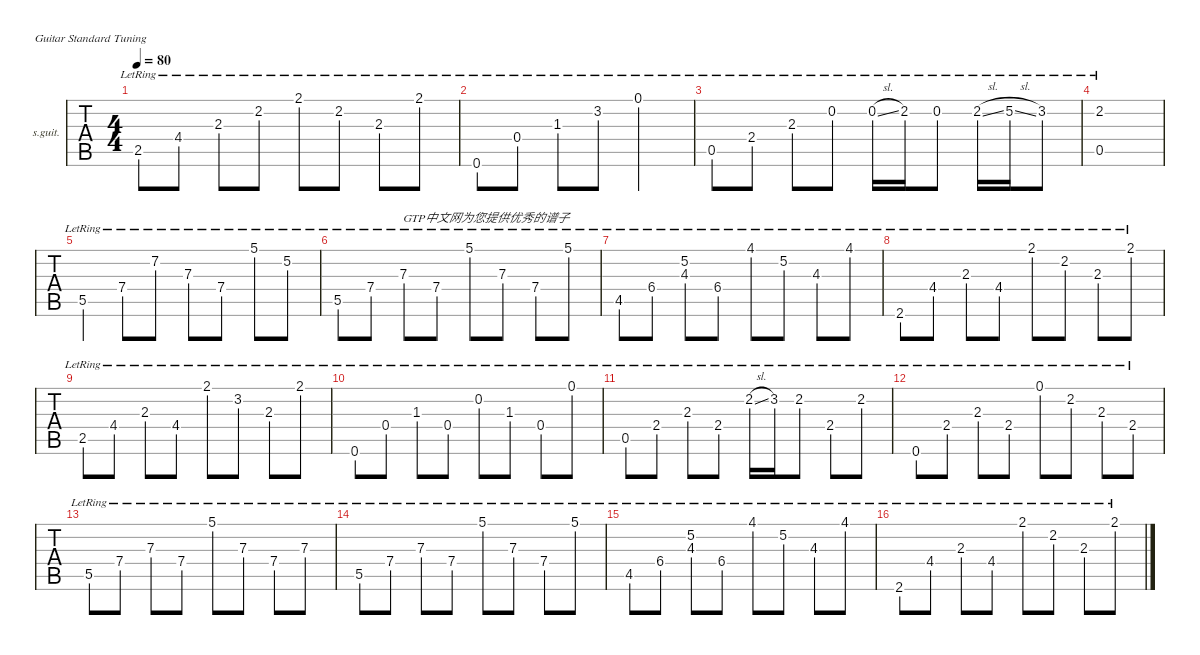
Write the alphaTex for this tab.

\defaultSystemsLayout 4
\hideDynamics
\bracketExtendMode groupsimilarinstruments
\firstSystemTrackNameOrientation horizontal
\otherSystemsTrackNameOrientation horizontal
\chordDiagramsInScore
\track ("guitar" "s.guit.") {instrument acousticguitarsteel}
\staff {tabs}
\tuning (E4 B3 G3 D3 A2 E2)
\ts (4 4)
\tempo 80
\clef g2
\ks c
2.5{lr}.8{dy f} 4.4{lr}.8 2.3{lr}.8 2.2{lr}.8 2.1{lr}.8 2.2{lr}.8 2.3{lr}.8 2.1{lr}.8 |
0.6{lr}.8 0.4{lr}.8 1.3{lr}.8 3.2{lr}.8 0.1{lr}.2 |
0.5{lr}.8 2.4{lr}.8 2.3{lr}.8 0.2{lr}.8 0.2{sl lr}.16 2.2{lr}.16 0.2{lr}.8 2.2{sl lr}.16 5.2{sl lr}.16 3.2{lr}.8 |
(2.2{lr} 0.5{lr}).1 |
5.5{lr}.4 7.4{lr}.8 7.2{lr}.8 7.3{lr}.8 7.4{lr}.8 5.1{lr}.8 5.2{lr}.8 |
5.5{lr}.8 7.4{lr}.8 7.3{lr}.8{txt "GTP中文网为您提供优秀的谱子"} 7.4{lr}.8 5.1{lr}.8 7.3{lr}.8 7.4{lr}.8 5.1{lr}.8 |
4.5{lr}.8 6.4{lr}.8 (5.2{lr} 4.3{lr}).8 6.4{lr}.8 4.1{lr}.8 5.2{lr}.8 4.3{lr}.8 4.1{lr}.8 |
2.6{lr}.8 4.4{lr}.8 2.3{lr}.8 4.4{lr}.8 2.1{lr}.8 2.2{lr}.8 2.3{lr}.8 2.1{lr}.8 |
2.5{lr}.8 4.4{lr}.8 2.3{lr}.8 4.4{lr}.8 2.1{lr}.8 3.2{lr}.8 2.3{lr}.8 2.1{lr}.8 |
0.6{lr}.8 0.4{lr}.8 1.3{lr}.8 0.4{lr}.8 0.2{lr}.8 1.3{lr}.8 0.4{lr}.8 0.1{lr}.8 |
0.5{lr}.8 2.4{lr}.8 2.3{lr}.8 2.4{lr}.8 2.2{sl lr}.16 3.2{lr}.16 2.2{lr}.8 2.4{lr}.8 2.2{lr}.8 |
0.6{lr}.8 2.4{lr}.8 2.3{lr}.8 2.4{lr}.8 0.1{lr}.8 2.2{lr}.8 2.3{lr}.8 2.4{lr}.8 |
5.5{lr}.8 7.4{lr}.8 7.3{lr}.8 7.4{lr}.8 5.1{lr}.8 7.3{lr}.8 7.4{lr}.8 7.3{lr}.8 |
5.5{lr}.8 7.4{lr}.8 7.3{lr}.8 7.4{lr}.8 5.1{lr}.8 7.3{lr}.8 7.4{lr}.8 5.1{lr}.8 |
4.5{lr}.8 6.4{lr}.8 (5.2{lr} 4.3{lr}).8 6.4{lr}.8 4.1{lr}.8 5.2{lr}.8 4.3{lr}.8 4.1{lr}.8 |
2.6{lr}.8 4.4{lr}.8 2.3{lr}.8 4.4{lr}.8 2.1{lr}.8 2.2{lr}.8 2.3{lr}.8 2.1{lr}.8
